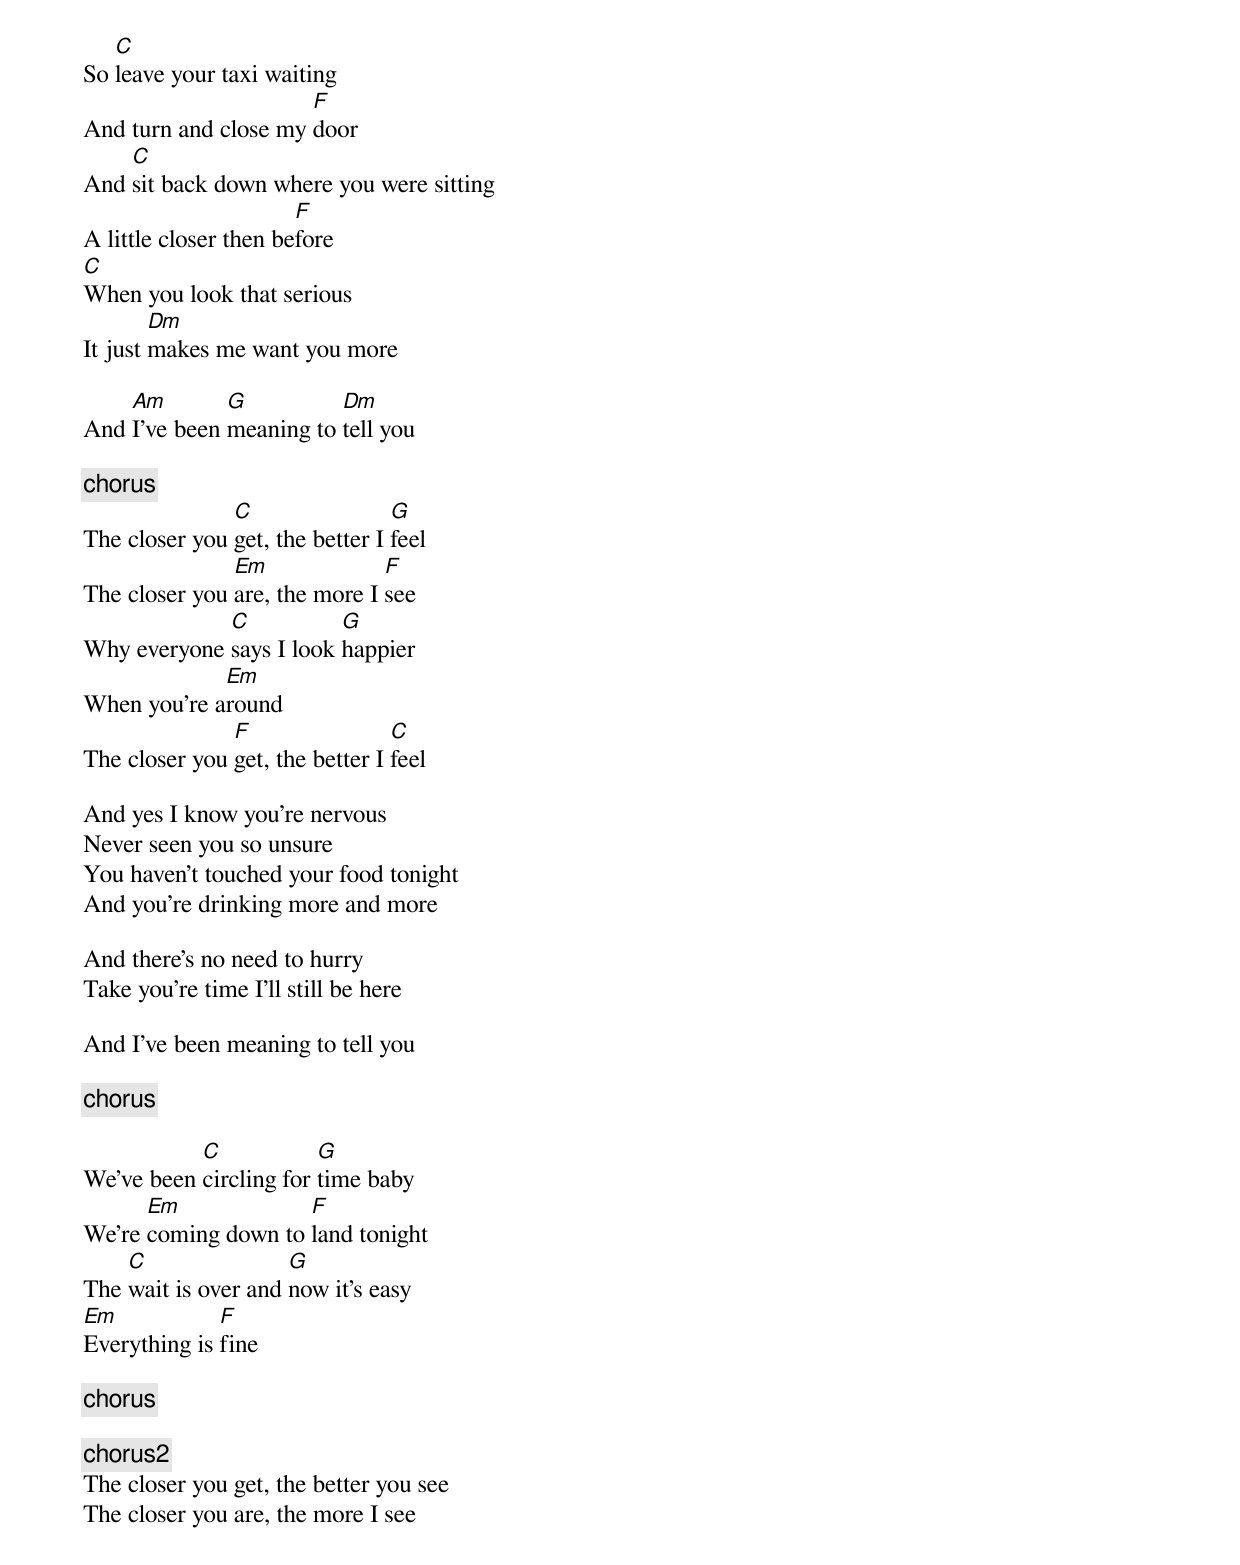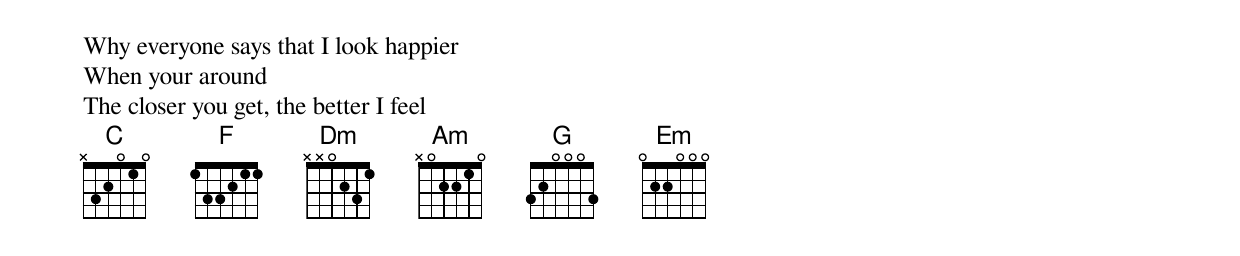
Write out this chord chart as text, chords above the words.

   C
So leave your taxi waiting
                      F
And turn and close my door
    C
And sit back down where you were sitting
                       F
A little closer then before
C
When you look that serious
        Dm
It just makes me want you more

    Am        G          Dm
And I've been meaning to tell you

[chorus]
               C                 G
The closer you get, the better I feel
               Em              F
The closer you are, the more I see
             C           G
Why everyone says I look happier
             Em
When you're around
               F                 C
The closer you get, the better I feel

And yes I know you're nervous
Never seen you so unsure
You haven't touched your food tonight
And you're drinking more and more

And there's no need to hurry
Take you're time I'll still be here

And I've been meaning to tell you

[chorus]

           C            G
We've been circling for time baby
      Em             F
We're coming down to land tonight
    C                G
The wait is over and now it's easy
Em            F
Everything is fine

[chorus]

[chorus2]
The closer you get, the better you see
The closer you are, the more I see
Why everyone says that I look happier
When your around
The closer you get, the better I feel
